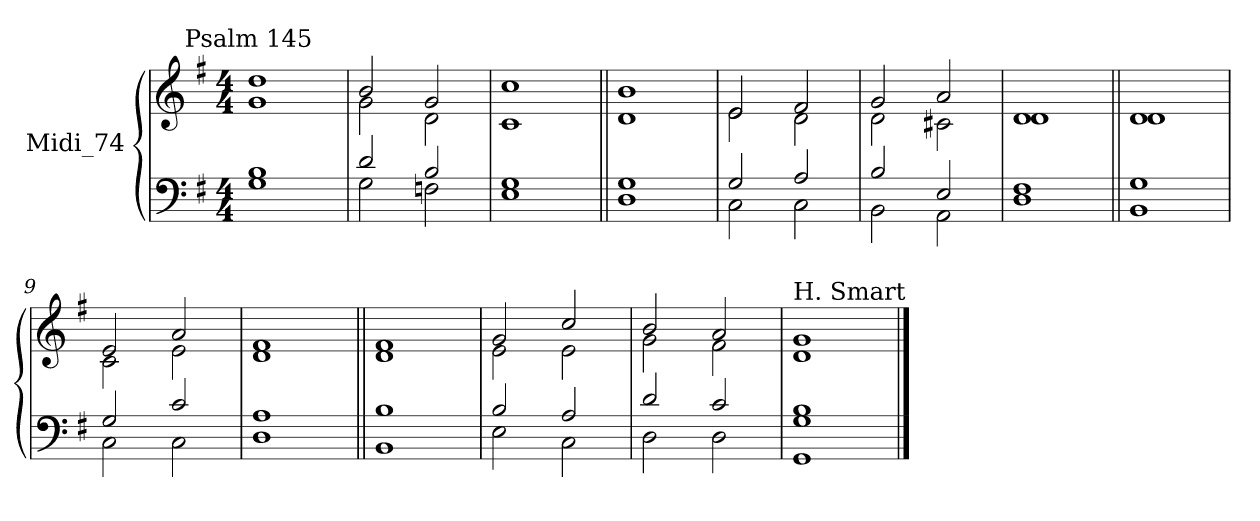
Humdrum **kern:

**kern	**kern
*part2	*part1
*staff2	*staff1
*I"Midi_74	*I"Midi_74
*clefF4	*clefG2
*k[f#]	*k[f#]
*G:	*G:
*M4/4	*M4/4
=1	=1
*^	*^
!	!	!LO:TX:a:cj:t=Psalm 145	!
1B/	1G\	1dd/	1g\
=2	=2	=2	=2
2d/	2G\	2b/	2g\
2B/	2Fn\	2g/	2d\
=3	=3	=3	=3
1G/	1E\	1cc/	1c\
=4||	=4||	=4||	=4||
1G/	1D\	1b/	1d\
=5	=5	=5	=5
2G/	2C\	2e/	2e\
2A/	2C\	2f#/	2d\
=6	=6	=6	=6
2B/	2BB\	2g/	2d\
2E/	2AA\	2a/	2c#X\
=7	=7	=7	=7
1F#/	1D\	1d/	1d\
=8||	=8||	=8||	=8||
1G/	1BB\	1d/	1d\
=9	=9	=9	=9
2G/	2C\	2e/	2c\
2c/	2C\	2a/	2e\
=10	=10	=10	=10
1A/	1D\	1f#/	1d\
=11||	=11||	=11||	=11||
1B/	1BB\	1f#/	1d\
=12	=12	=12	=12
2B/	2E\	2g/	2e\
2A/	2C\	2cc/	2e\
=13	=13	=13	=13
2d/	2D\	2b/	2g\
2c/	2D\	2a/	2f#\
=14	=14	=14	=14
!	!	!LO:TX:a:t=H. Smart	!
1B/	1GG\ 1G\	1g/	1d\
*v	*v	*	*
*	*v	*v
==	==
*-	*-
